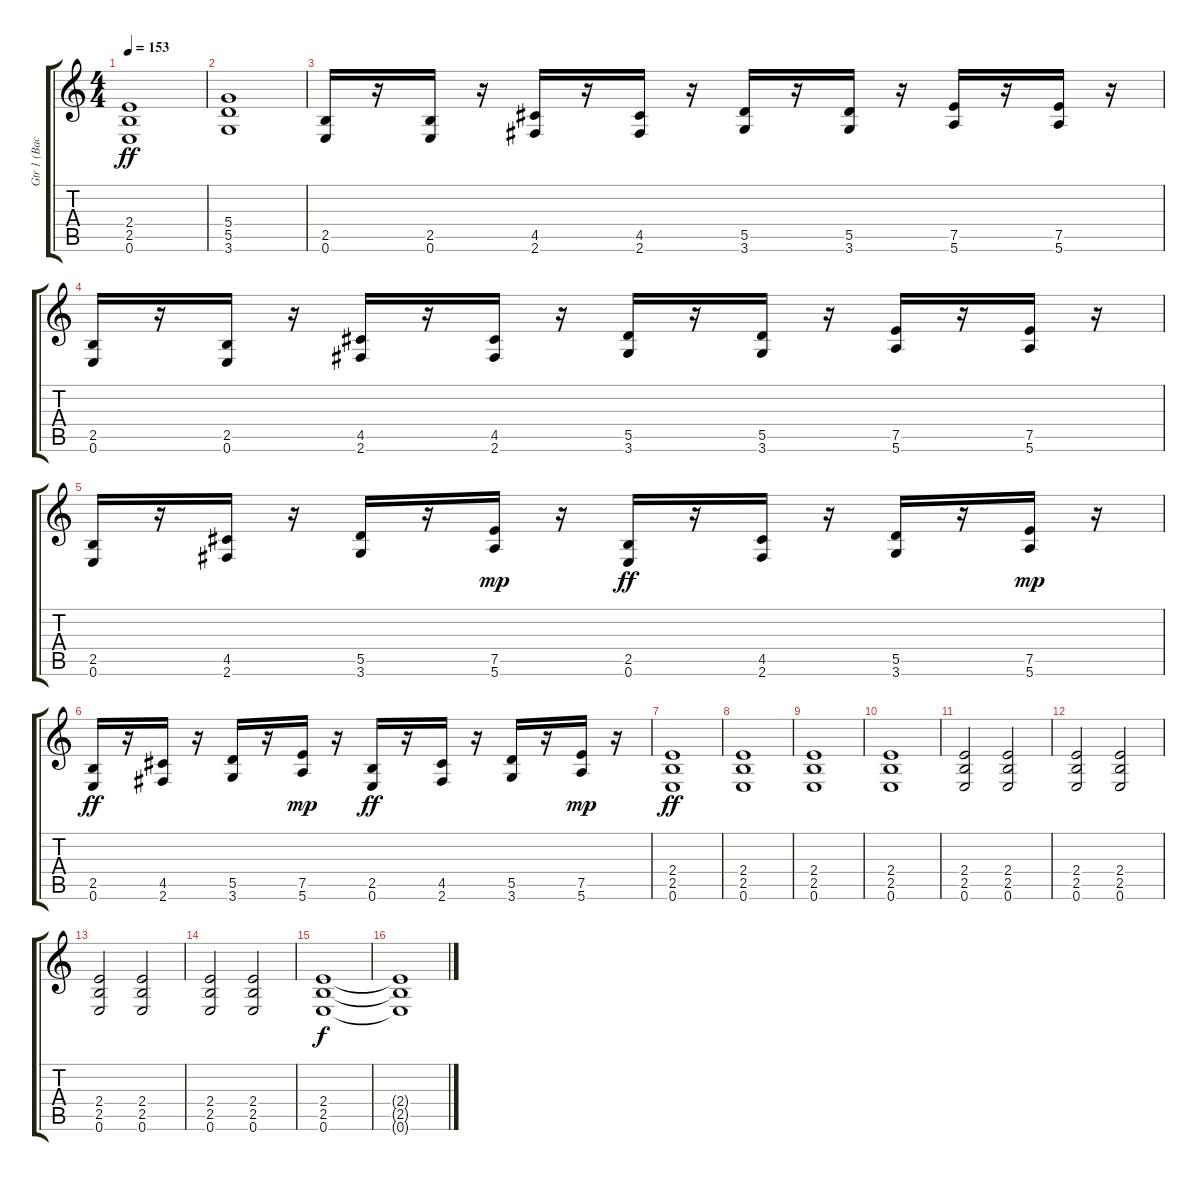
\track ("Gtr 1 (Back)" "Gtr 1 (Bac") {instrument distortionguitar}
\staff {score tabs}
\tuning (E4 B3 G3 D3 A2 E2) {hide}
\ts (4 4)
\tempo 153
\clef g2
\ks c
(2.4 2.5 0.6).1{dy ff} |
(5.4 5.5 3.6).1 |
(2.5 0.6).16 r.16 (2.5 0.6).16 r.16 (4.5 2.6).16 r.16 (4.5 2.6).16 r.16 (5.5 3.6).16 r.16 (5.5 3.6).16 r.16 (7.5 5.6).16 r.16 (7.5 5.6).16 r.16 |
(2.5 0.6).16 r.16 (2.5 0.6).16 r.16 (4.5 2.6).16 r.16 (4.5 2.6).16 r.16 (5.5 3.6).16 r.16 (5.5 3.6).16 r.16 (7.5 5.6).16 r.16 (7.5 5.6).16 r.16 |
(2.5 0.6).16 r.16 (4.5 2.6).16 r.16 (5.5 3.6).16 r.16 (7.5 5.6).16{dy mp} r.16 (2.5 0.6).16{dy ff} r.16 (4.5 2.6).16 r.16 (5.5 3.6).16 r.16 (7.5 5.6).16{dy mp} r.16 |
(2.5 0.6).16{dy ff} r.16 (4.5 2.6).16 r.16 (5.5 3.6).16 r.16 (7.5 5.6).16{dy mp} r.16 (2.5 0.6).16{dy ff} r.16 (4.5 2.6).16 r.16 (5.5 3.6).16 r.16 (7.5 5.6).16{dy mp} r.16 |
(2.4 2.5 0.6).1{dy ff} |
(2.4 2.5 0.6).1 |
(2.4 2.5 0.6).1 |
(2.4 2.5 0.6).1 |
(2.4 2.5 0.6).2 (2.4 2.5 0.6).2 |
(2.4 2.5 0.6).2 (2.4 2.5 0.6).2 |
(2.4 2.5 0.6).2 (2.4 2.5 0.6).2 |
(2.4 2.5 0.6).2 (2.4 2.5 0.6).2 |
(2.4 2.5 0.6).1{dy f} |
(2.4{t} 2.5{t} 0.6{t}).1
